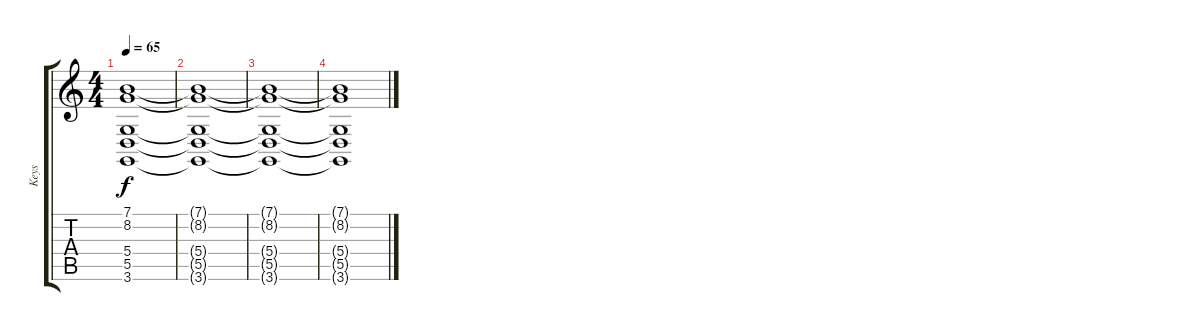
\track ("Keys" "Keys") {instrument stringensemble1}
\staff {score tabs}
\tuning (E4 B3 G3 D3 A2 E2) {hide}
\ts (4 4)
\tempo 65
\clef g2
\ks c
(7.1{t} 8.2{t} 5.4{t} 5.5{t} 3.6{t}).1{dy f} |
(7.1{t} 8.2{t} 5.4{t} 5.5{t} 3.6{t}).1 |
(7.1{t} 8.2{t} 5.4{t} 5.5{t} 3.6{t}).1 |
(7.1{t} 8.2{t} 5.4{t} 5.5{t} 3.6{t}).1
